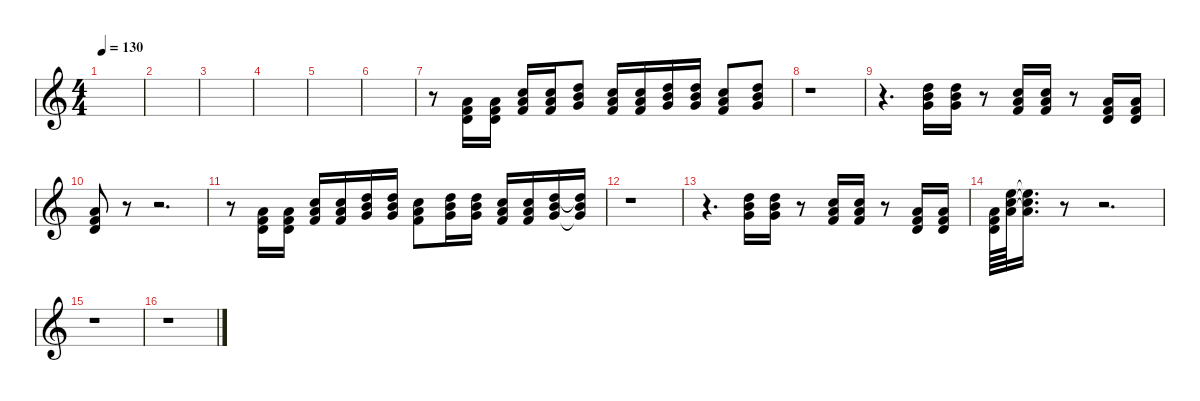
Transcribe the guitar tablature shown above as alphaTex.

\defaultSystemsLayout 4
\hideDynamics
\bracketExtendMode nobrackets
\singleTrackTrackNamePolicy hidden
\multiTrackTrackNamePolicy hidden
\otherSystemsTrackNameOrientation horizontal
\track ("Weird synth" "sax.") {defaultSystemsLayout 32 instrument baritonesax}
\staff {score}
\tuning (E4 B3 G3 D3 A2 E2 B1)
\ts (4 4)
\tempo 130
\clef g2
\ks c
|
|
|
|
|
|
r.8{beam Down} (10.2 10.3 12.4).16{beam Up} (10.2 10.3 12.4).16{beam Up} (8.1 10.2 10.3).16{beam Up} (8.1 10.2 10.3).16{beam Up} (10.1 12.2 12.3).8{beam Up} (8.1 10.2 10.3).16{beam Up} (8.1 10.2 10.3).16{beam Up} (10.1 12.2 12.3).16{beam Up} (10.1 12.2 12.3).16{beam Up} (8.1 10.2 10.3).8{beam Up} (10.1 12.2 12.3).8{beam Up} |
r.1{beam Down} |
r.4{d beam Down} (10.1 12.2 12.3).16{beam Down} (10.1 12.2 12.3).16{beam Down} r.8{beam Up} (8.1 10.2 10.3).16{beam Up} (8.1 10.2 10.3).16{beam Up} r.8{beam Up} (10.2 10.3 12.4).16{beam Up} (10.2 10.3 12.4).16{beam Up} |
(10.2 10.3 12.4).8{beam Up} r.8{beam Up} r.2{d beam Up} |
r.8{beam Down} (10.2 10.3 12.4).16{beam Up} (10.2 10.3 12.4).16{beam Up} (8.1 10.2 10.3).16{beam Up} (8.1 10.2 10.3).16{beam Up} (10.1 12.2 12.3).16{beam Up} (10.1 12.2 12.3).16{beam Up} (8.1 10.2 10.3).8{beam Down} (10.1 12.2 12.3).16{beam Down} (10.1 12.2 12.3).16{beam Down} (8.1 10.2 10.3).16{beam Up} (8.1 10.2 10.3).16{beam Up} (10.1 12.2 12.3).16{beam Up} (10.1{t} 12.2 12.3{t}).16{beam Up} |
r.1{beam Down} |
r.4{d beam Down} (10.1 12.2 12.3).16{beam Down} (10.1 12.2 12.3).16{beam Down} r.8{beam Up} (8.1 10.2 10.3).16{beam Up} (8.1 10.2 10.3).16{beam Up} r.8{beam Up} (10.2 10.3 12.4).16{beam Up} (10.2 10.3 12.4).16{beam Up} |
(10.2 10.3 12.4).64{beam Down} (12.1 13.2 14.3).64{beam Down} (12.1{t} 13.2{t} 14.3{t}).16{d beam Down} r.8{beam Up} r.2{d beam Up} |
r.1{beam Down} |
r.1{beam Down}
